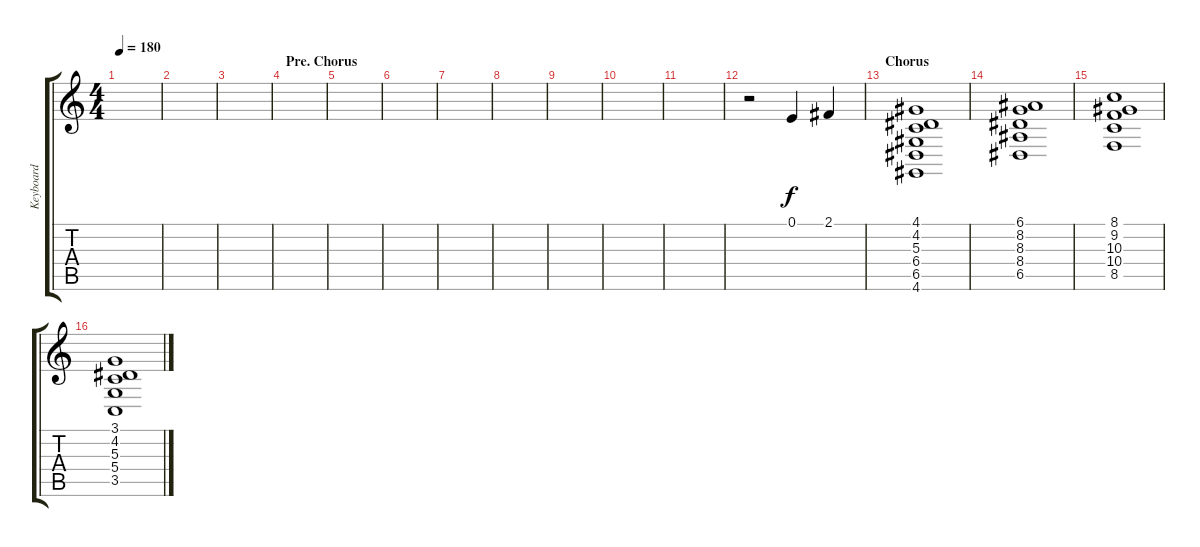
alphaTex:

\track ("Keyboard" "Keyboard") {instrument brasssection}
\staff {score tabs}
\tuning (E4 B3 G3 D3 A2 E2) {hide}
\ts (4 4)
\tempo 180
\clef g2
\ks c
|
|
|
\section ("" "Pre. Chorus")
|
|
|
|
|
|
|
|
r.2 0.1.4 2.1.4 |
\section ("" "Chorus")
(4.1 4.2 5.3 6.4 6.5 4.6).1 |
(6.1 8.2 8.3 8.4 6.5).1 |
(8.1 9.2 10.3 10.4 8.5).1 |
(3.1 4.2 5.3 5.4 3.5).1
